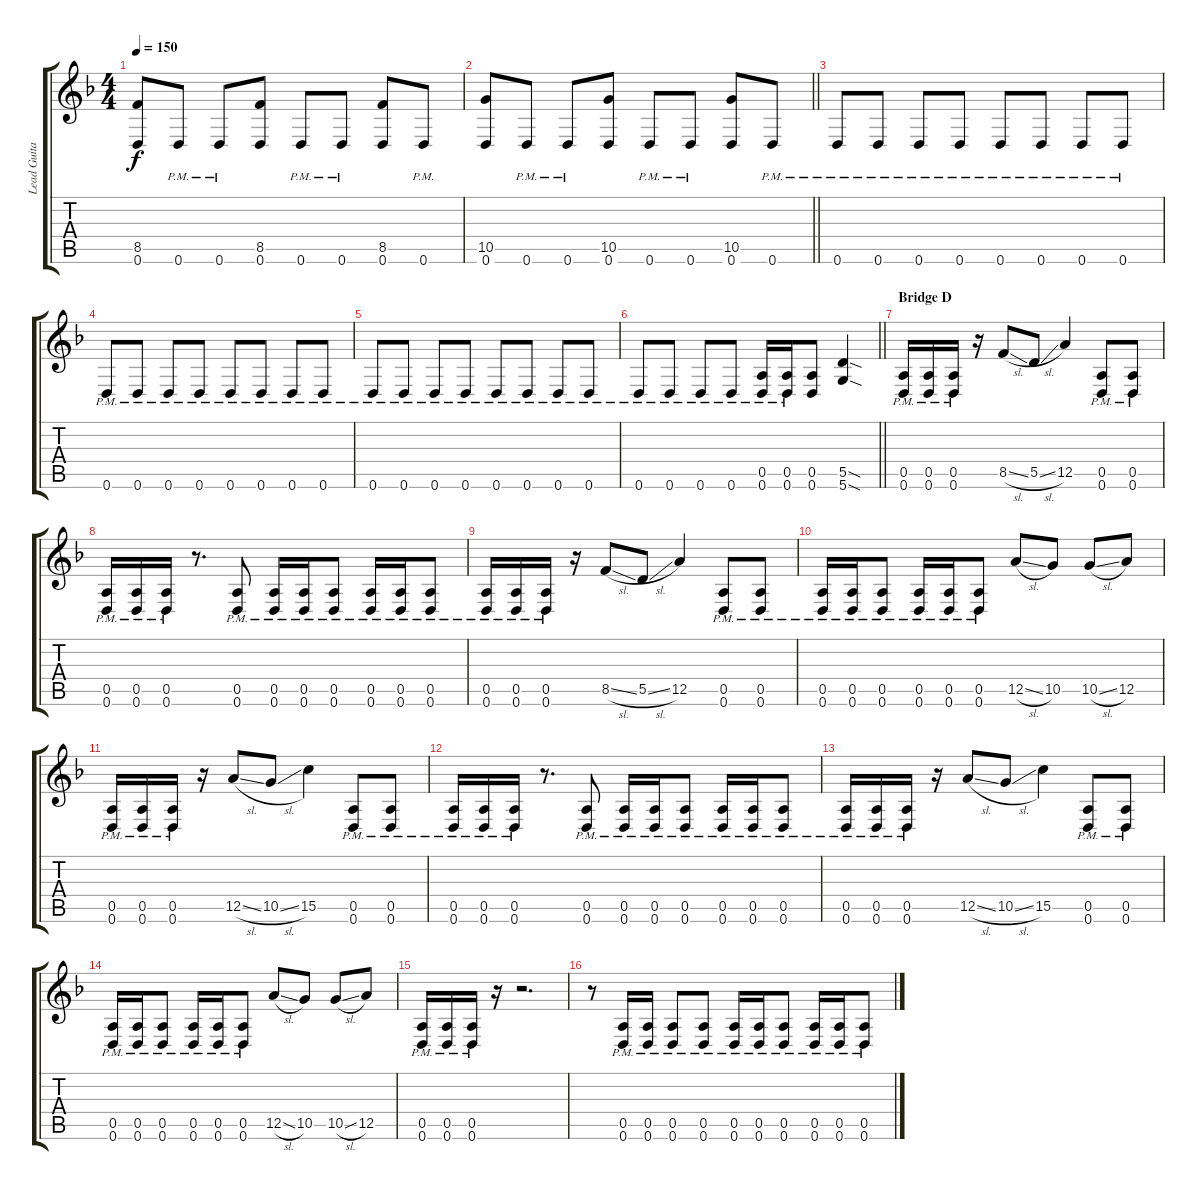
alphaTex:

\track ("Lead Guitar" "Lead Guita") {instrument distortionguitar}
\staff {score tabs}
\tuning (E4 B3 G3 D3 A2 D2) {hide}
\ts (4 4)
\tempo 150
\clef g2
\ks f
(8.5 0.6).8{dy f} 0.6{pm}.8 0.6{pm}.8 (8.5 0.6).8 0.6{pm}.8 0.6{pm}.8 (8.5 0.6).8 0.6{pm}.8 |
\barLineRight lightlight
(10.5 0.6).8 0.6{pm}.8 0.6{pm}.8 (10.5 0.6).8 0.6{pm}.8 0.6{pm}.8 (10.5 0.6).8 0.6{pm}.8 |
\section ("" "")
0.6{pm}.8{balance 8} 0.6{pm}.8 0.6{pm}.8 0.6{pm}.8 0.6{pm}.8 0.6{pm}.8 0.6{pm}.8 0.6{pm}.8 |
0.6{pm}.8 0.6{pm}.8 0.6{pm}.8 0.6{pm}.8 0.6{pm}.8 0.6{pm}.8 0.6{pm}.8 0.6{pm}.8 |
0.6{pm}.8 0.6{pm}.8 0.6{pm}.8 0.6{pm}.8 0.6{pm}.8 0.6{pm}.8 0.6{pm}.8 0.6{pm}.8 |
\barLineRight lightlight
0.6{pm}.8 0.6{pm}.8 0.6{pm}.8 0.6{pm}.8 (0.5{pm} 0.6{pm}).16{balance 0} (0.5{pm} 0.6{pm}).16 (0.5 0.6).8 (5.5{sod} 5.6{sod}).4 |
\section ("" "Bridge D")
(0.5{pm} 0.6{pm}).16 (0.5{pm} 0.6{pm}).16 (0.5{pm} 0.6{pm}).16 r.16 8.5{sl}.8 5.5{sl}.8 12.5.4 (0.5{pm} 0.6{pm}).8 (0.5{pm} 0.6{pm}).8 |
(0.5{pm} 0.6{pm}).16 (0.5{pm} 0.6{pm}).16 (0.5{pm} 0.6{pm}).16 r.8{d} (0.5{pm} 0.6{pm}).8 (0.5{pm} 0.6{pm}).16 (0.5{pm} 0.6{pm}).16 (0.5{pm} 0.6{pm}).8 (0.5{pm} 0.6{pm}).16 (0.5{pm} 0.6{pm}).16 (0.5{pm} 0.6{pm}).8 |
(0.5{pm} 0.6{pm}).16 (0.5{pm} 0.6{pm}).16 (0.5{pm} 0.6{pm}).16 r.16 8.5{sl}.8 5.5{sl}.8 12.5.4 (0.5{pm} 0.6{pm}).8 (0.5{pm} 0.6{pm}).8 |
(0.5{pm} 0.6{pm}).16 (0.5{pm} 0.6{pm}).16 (0.5{pm} 0.6{pm}).8 (0.5{pm} 0.6{pm}).16 (0.5{pm} 0.6{pm}).16 (0.5{pm} 0.6{pm}).8 12.5{sl}.8 10.5.8 10.5{sl}.8 12.5.8 |
(0.5{pm} 0.6{pm}).16 (0.5{pm} 0.6{pm}).16 (0.5{pm} 0.6{pm}).16 r.16 12.5{sl}.8 10.5{sl}.8 15.5.4 (0.5{pm} 0.6{pm}).8 (0.5{pm} 0.6{pm}).8 |
(0.5{pm} 0.6{pm}).16 (0.5{pm} 0.6{pm}).16 (0.5{pm} 0.6{pm}).16 r.8{d} (0.5{pm} 0.6{pm}).8 (0.5{pm} 0.6{pm}).16 (0.5{pm} 0.6{pm}).16 (0.5{pm} 0.6{pm}).8 (0.5{pm} 0.6{pm}).16 (0.5{pm} 0.6{pm}).16 (0.5{pm} 0.6{pm}).8 |
(0.5{pm} 0.6{pm}).16 (0.5{pm} 0.6{pm}).16 (0.5{pm} 0.6{pm}).16 r.16 12.5{sl}.8 10.5{sl}.8 15.5.4 (0.5{pm} 0.6{pm}).8 (0.5{pm} 0.6{pm}).8 |
(0.5{pm} 0.6{pm}).16 (0.5{pm} 0.6{pm}).16 (0.5{pm} 0.6{pm}).8 (0.5{pm} 0.6{pm}).16 (0.5{pm} 0.6{pm}).16 (0.5{pm} 0.6{pm}).8 12.5{sl}.8 10.5.8 10.5{sl}.8 12.5.8 |
(0.5{pm} 0.6{pm}).16 (0.5{pm} 0.6{pm}).16 (0.5{pm} 0.6{pm}).16 r.16 r.2{d} |
r.8 (0.5{pm} 0.6{pm}).16 (0.5{pm} 0.6{pm}).16 (0.5{pm} 0.6{pm}).8 (0.5{pm} 0.6{pm}).8 (0.5{pm} 0.6{pm}).16 (0.5{pm} 0.6{pm}).16 (0.5{pm} 0.6{pm}).8 (0.5{pm} 0.6{pm}).16 (0.5{pm} 0.6{pm}).16 (0.5{pm} 0.6{pm}).8
